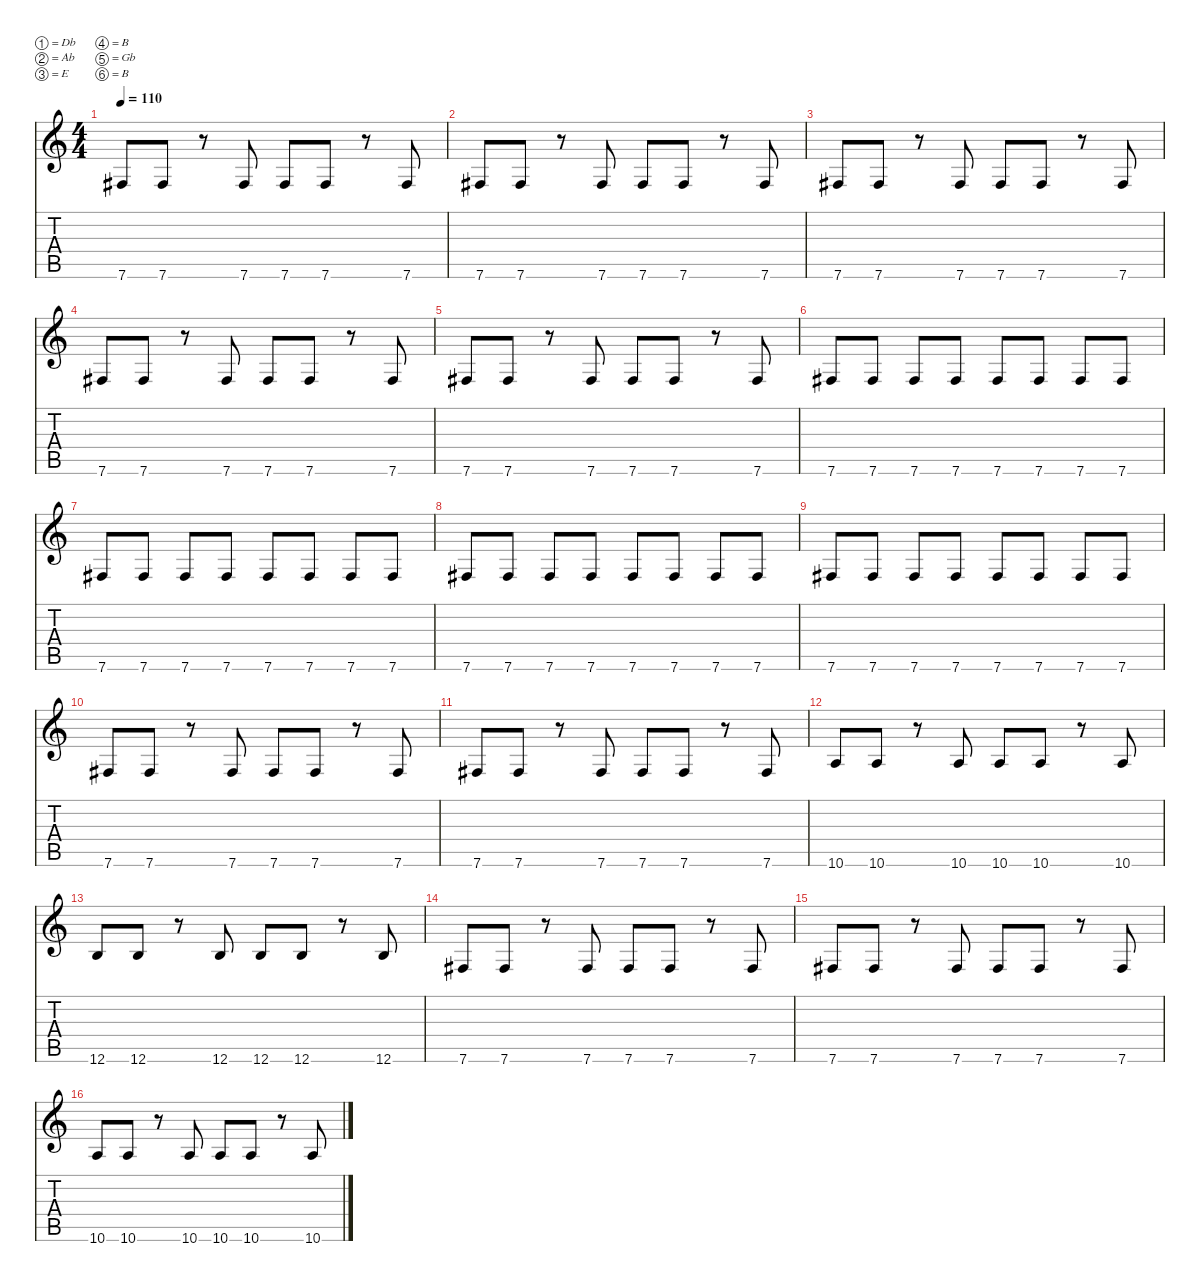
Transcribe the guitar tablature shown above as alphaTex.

\defaultSystemsLayout 4
\hideDynamics
\bracketExtendMode nobrackets
\singleTrackTrackNamePolicy hidden
\multiTrackTrackNamePolicy hidden
\firstSystemTrackNameMode fullname
\firstSystemTrackNameOrientation horizontal
\otherSystemsTrackNameOrientation horizontal
\track ("Guitar II [Mike Gallagher]" "dist.guit.") {instrument distortionguitar}
\staff {score tabs}
\tuning (Db4 Ab3 E3 B2 Gb2 B1)
\ts (4 4)
\tempo 110
\clef g2
\ks c
7.6{acc #}.8{dy f beam Up} 7.6{acc #}.8{beam Up} r.8{beam Up} 7.6{acc #}.8{beam Up} 7.6{acc #}.8{beam Up} 7.6{acc #}.8{beam Up} r.8{beam Up} 7.6{acc #}.8{beam Up} |
7.6{acc #}.8{beam Up} 7.6{acc #}.8{beam Up} r.8{beam Up} 7.6{acc #}.8{beam Up} 7.6{acc #}.8{beam Up} 7.6{acc #}.8{beam Up} r.8{beam Up} 7.6{acc #}.8{beam Up} |
7.6{acc #}.8{beam Up} 7.6{acc #}.8{beam Up} r.8{beam Up} 7.6{acc #}.8{beam Up} 7.6{acc #}.8{beam Up} 7.6{acc #}.8{beam Up} r.8{beam Up} 7.6{acc #}.8{beam Up} |
7.6{acc #}.8{beam Up} 7.6{acc #}.8{beam Up} r.8{beam Up} 7.6{acc #}.8{beam Up} 7.6{acc #}.8{beam Up} 7.6{acc #}.8{beam Up} r.8{beam Up} 7.6{acc #}.8{beam Up} |
7.6{acc #}.8{beam Up} 7.6{acc #}.8{beam Up} r.8{beam Up} 7.6{acc #}.8{beam Up} 7.6{acc #}.8{beam Up} 7.6{acc #}.8{beam Up} r.8{beam Up} 7.6{acc #}.8{beam Up} |
7.6{acc #}.8{beam Up} 7.6{acc #}.8{beam Up} 7.6{acc #}.8{beam Up} 7.6{acc #}.8{beam Up} 7.6{acc #}.8{beam Up} 7.6{acc #}.8{beam Up} 7.6{acc #}.8{beam Up} 7.6{acc #}.8{beam Up} |
7.6{acc #}.8{beam Up} 7.6{acc #}.8{beam Up} 7.6{acc #}.8{beam Up} 7.6{acc #}.8{beam Up} 7.6{acc #}.8{beam Up} 7.6{acc #}.8{beam Up} 7.6{acc #}.8{beam Up} 7.6{acc #}.8{beam Up} |
7.6{acc #}.8{beam Up} 7.6{acc #}.8{beam Up} 7.6{acc #}.8{beam Up} 7.6{acc #}.8{beam Up} 7.6{acc #}.8{beam Up} 7.6{acc #}.8{beam Up} 7.6{acc #}.8{beam Up} 7.6{acc #}.8{beam Up} |
7.6{acc #}.8{beam Up} 7.6{acc #}.8{beam Up} 7.6{acc #}.8{beam Up} 7.6{acc #}.8{beam Up} 7.6{acc #}.8{beam Up} 7.6{acc #}.8{beam Up} 7.6{acc #}.8{beam Up} 7.6{acc #}.8{beam Up} |
7.6{acc #}.8{beam Up} 7.6{acc #}.8{beam Up} r.8{beam Up} 7.6{acc #}.8{beam Up} 7.6{acc #}.8{beam Up} 7.6{acc #}.8{beam Up} r.8{beam Up} 7.6{acc #}.8{beam Up} |
7.6{acc #}.8{beam Up} 7.6{acc #}.8{beam Up} r.8{beam Up} 7.6{acc #}.8{beam Up} 7.6{acc #}.8{beam Up} 7.6{acc #}.8{beam Up} r.8{beam Up} 7.6{acc #}.8{beam Up} |
10.6.8{beam Up} 10.6.8{beam Up} r.8{beam Up} 10.6.8{beam Up} 10.6.8{beam Up} 10.6.8{beam Up} r.8{beam Up} 10.6.8{beam Up} |
12.6.8{beam Up} 12.6.8{beam Up} r.8{beam Up} 12.6.8{beam Up} 12.6.8{beam Up} 12.6.8{beam Up} r.8{beam Up} 12.6.8{beam Up} |
7.6{acc #}.8{beam Up} 7.6{acc #}.8{beam Up} r.8{beam Up} 7.6{acc #}.8{beam Up} 7.6{acc #}.8{beam Up} 7.6{acc #}.8{beam Up} r.8{beam Up} 7.6{acc #}.8{beam Up} |
7.6{acc #}.8{beam Up} 7.6{acc #}.8{beam Up} r.8{beam Up} 7.6{acc #}.8{beam Up} 7.6{acc #}.8{beam Up} 7.6{acc #}.8{beam Up} r.8{beam Up} 7.6{acc #}.8{beam Up} |
10.6.8{beam Up} 10.6.8{beam Up} r.8{beam Up} 10.6.8{beam Up} 10.6.8{beam Up} 10.6.8{beam Up} r.8{beam Up} 10.6.8{beam Up}
